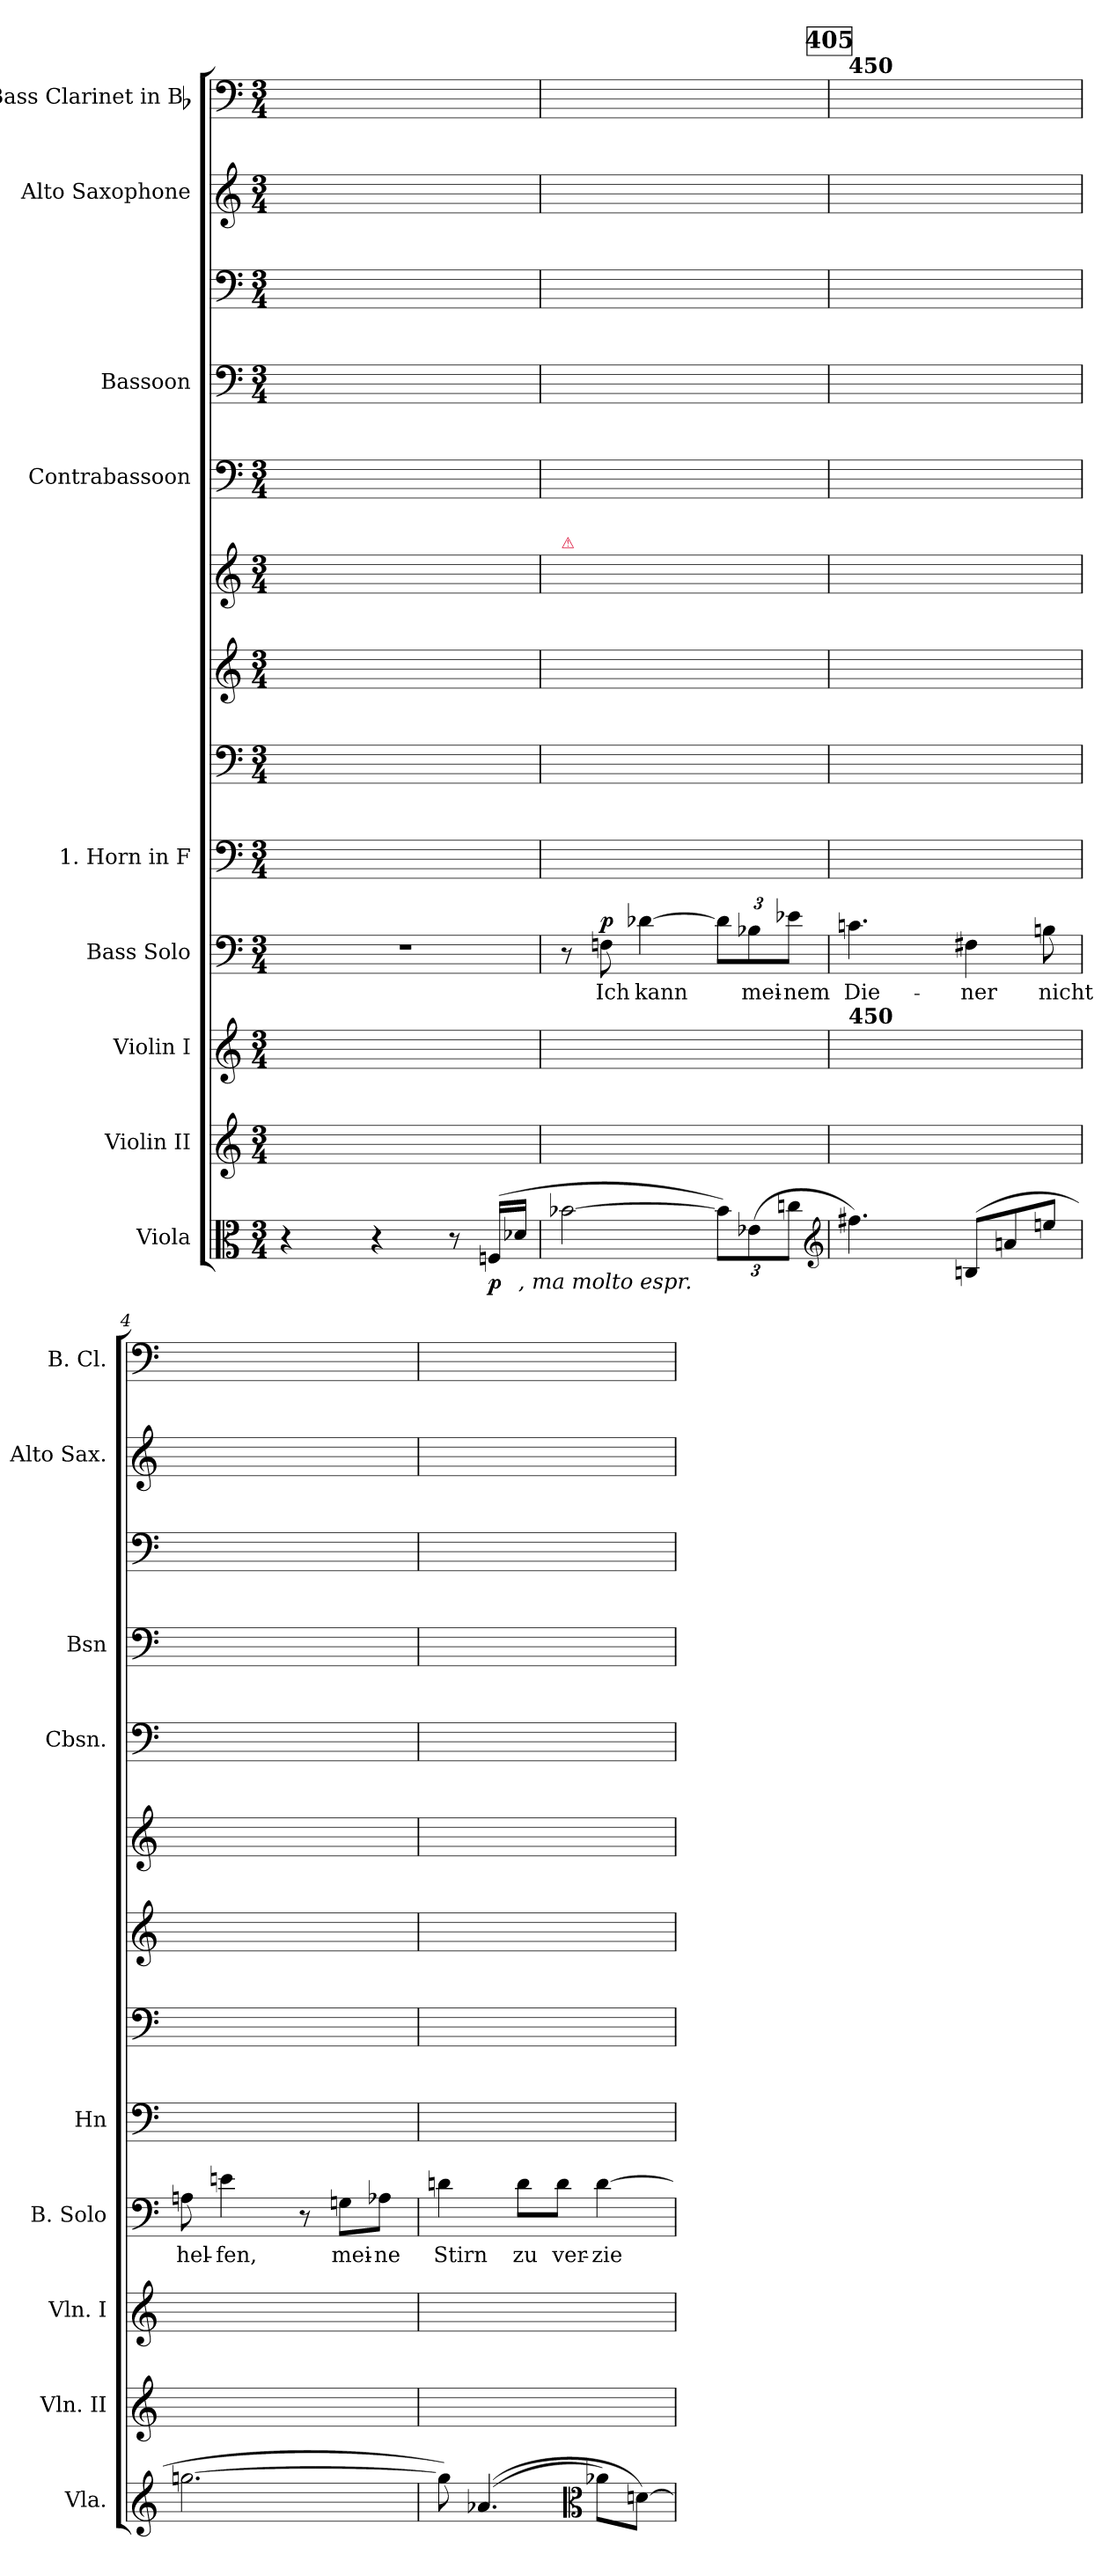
**kern	**dynam	**kern	**kern	**kern	**text	**dynam	**kern	**kern	**kern	**kern	**kern	**kern	**kern	**kern	**kern
*part9	*part9	*part8	*part7	*part6	*part6	*part6	*part5	*part5	*part5	*part5	*part4	*part3	*part3	*part2	*part1
*staff13	*staff13	*staff12	*staff11	*staff10	*staff10	*staff10	*staff9	*staff8	*staff7	*staff6	*staff5	*staff4	*staff3	*staff2	*staff1
*I"Viola	*	*I"Violin II	*I"Violin I	*I"Bass Solo	*	*	*I"1. Horn in F	*	*	*	*I"Contrabassoon	*I"Bassoon	*	*I"Alto Saxophone	*I"Bass Clarinet in Bb
*I'Vla.	*	*I'Vln. II	*I'Vln. I	*I'B. Solo	*	*	*I'Hn	*	*	*	*I'Cbsn.	*I'Bsn	*	*I'Alto Sax.	*I'B. Cl.
*clefC3	*	*clefG2	*clefG2	*clefF4	*	*	*clefF4	*clefF4	*clefG2	*clefG2	*clefF4	*clefF4	*clefF4	*clefG2	*clefF4
*	*	*	*	*	*	*	*ITrd4c7	*ITrd4c7	*ITrd4c7	*ITrd4c7	*ITrd7c12	*	*	*ITrd5c9	*ITrd1c2
*k[]	*	*k[]	*k[]	*k[]	*	*	*k[b-]	*k[b-]	*k[b-]	*k[b-]	*k[]	*k[]	*k[]	*k[b-e-a-]	*k[b-e-]
*M3/4	*	*M3/4	*M3/4	*M3/4	*	*	*M3/4	*M3/4	*M3/4	*M3/4	*M3/4	*M3/4	*M3/4	*M3/4	*M3/4
=1	=1	=1	=1	=1	=1	=1	=1	=1	=1	=1	=1	=1	=1	=1	=1
4r	.	8ryy	8ryy	4%3r	.	.	8ryy	8ryy	8ryy	8ryy	2ryy	2ryy	2ryy	2.ryy	16ryy
.	.	.	.	.	.	.	.	.	.	.	.	.	.	.	16ryy
.	.	8ryy	8ryy	.	.	.	8ryy	8ryy	8ryy	8ryy	.	.	.	.	8ryy
4r	.	4ryy	4ryy	.	.	.	8ryy	8ryy	8ryy	8ryy	.	.	.	.	4ryy
.	.	.	.	.	.	.	8ryy	8ryy	8ryy	8ryy	.	.	.	.	.
8r	.	4ryy	4ryy	.	.	.	8ryy	8ryy	8ryy	8ryy	4ryy	4ryy	4ryy	.	4ryy
!	!LO:DY:t=%s , ma molto espr.	!	!	!	!	!	!	!	!	!	!	!	!	!	!
(16FnLL	p	.	.	.	.	.	8ryy	8ryy	8ryy	8ryy	.	.	.	.	.
16d-XJJ	.	.	.	.	.	.	.	.	.	.	.	.	.	.	.
=2	=2	=2	=2	=2	=2	=2	=2	=2	=2	=2	=2	=2	=2	=2	=2
!	!	!	!	!	!	!	!	!	!	!LO:TX:a:color=crimson:t=⚠	!	!	!	!	!
[2b-X	.	4%3ryy	4%3ryy	8r	.	.	8ryy	8ryy	8ryy	8ryy	4%3ryy	4%3ryy	4%3ryy	2.ryy	4%3ryy
!	!	!	!	!	!	!LO:DY:a	!	!	!	!	!	!	!	!	!
.	.	.	.	8Fn	Ich	p	8ryy	8ryy	8ryy	8ryy	.	.	.	.	.
.	.	.	.	[4d-X	kann	.	8ryy	8ryy	8ryy	8ryy	.	.	.	.	.
.	.	.	.	.	.	.	8ryy	8ryy	8ryy	8ryy	.	.	.	.	.
12b-L])	.	.	.	12d-L]	.	.	8ryy	8ryy	8ryy	8ryy	.	.	.	.	.
(12e-X	.	.	.	12B-X	mei-	.	.	.	.	.	.	.	.	.	.
.	.	.	.	.	.	.	8ryy	8ryy	8ryy	8ryy	.	.	.	.	.
12ccnJ	.	.	.	12e-XJ	-nem	.	.	.	.	.	.	.	.	.	.
*clefG2	*	*	*	*	*	*	*	*	*	*	*	*	*	*	*
!!LO:REH:place=s1:t=405
=3	=3	=3	=3	=3	=3	=3	=3	=3	=3	=3	=3	=3	=3	=3	=3
!	!	!	!	!	!	!	!	!	!	!	!	!	!	!	!LO:TX:a:B:t=450
!	!	!	!LO:TX:a:B:t=450	!	!	!	!	!	!	!	!	!	!	!	!
4.ff#X)	.	4%3ryy	4%3ryy	4.cn	Die-	.	8ryy	8ryy	8ryy	8ryy	4%3ryy	4%3ryy	4%3ryy	2.ryy	4%3ryy
.	.	.	.	.	.	.	8ryy	8ryy	8ryy	8ryy	.	.	.	.	.
.	.	.	.	.	.	.	8ryy	8ryy	8ryy	8ryy	.	.	.	.	.
(8BnL	.	.	.	4F#X	-ner	.	8ryy	8ryy	8ryy	8ryy	.	.	.	.	.
8an	.	.	.	.	.	.	8ryy	8ryy	8ryy	8ryy	.	.	.	.	.
8eenJ	.	.	.	8Bn	nicht	.	8ryy	8ryy	8ryy	8ryy	.	.	.	.	.
=4	=4	=4	=4	=4	=4	=4	=4	=4	=4	=4	=4	=4	=4	=4	=4
[2.ggn	.	4%3ryy	4%3ryy	8An	hel-	.	8ryy	8ryy	8ryy	8ryy	4%3ryy	4%3ryy	4%3ryy	2.ryy	4%3ryy
.	.	.	.	4en	-fen,	.	8ryy	8ryy	8ryy	8ryy	.	.	.	.	.
.	.	.	.	.	.	.	8ryy	8ryy	8ryy	8ryy	.	.	.	.	.
.	.	.	.	8r	.	.	8ryy	8ryy	8ryy	8ryy	.	.	.	.	.
.	.	.	.	8GnL	mei-	.	8ryy	8ryy	8ryy	8ryy	.	.	.	.	.
.	.	.	.	8A-XJ	-ne	.	8ryy	8ryy	8ryy	8ryy	.	.	.	.	.
=5	=5	=5	=5	=5	=5	=5	=5	=5	=5	=5	=5	=5	=5	=5	=5
8gg])	.	4%3ryy	4%3ryy	4dn	Stirn	.	8ryy	8ryy	8ryy	8ryy	4%3ryy	4%3ryy	4%3ryy	2.ryy	4%3ryy
((4.a-X	.	.	.	.	.	.	8ryy	8ryy	8ryy	8ryy	.	.	.	.	.
.	.	.	.	8dL	zu	.	8ryy	8ryy	4ryy	8ryy	.	.	.	.	.
.	.	.	.	8dJ	ver-	.	8ryy	8ryy	.	8ryy	.	.	.	.	.
*clefC3	*	*	*	*	*	*	*	*	*	*	*	*	*	*	*
8a-XL)	.	.	.	[4d	-zie-	.	8ryy	8ryy	4ryy	8ryy	.	.	.	.	.
[8dnJ)	.	.	.	.	.	.	8ryy	8ryy	.	8ryy	.	.	.	.	.
=	=	=	=	=	=	=	=	=	=	=	=	=	=	=	=
*-	*-	*-	*-	*-	*-	*-	*-	*-	*-	*-	*-	*-	*-	*-	*-
